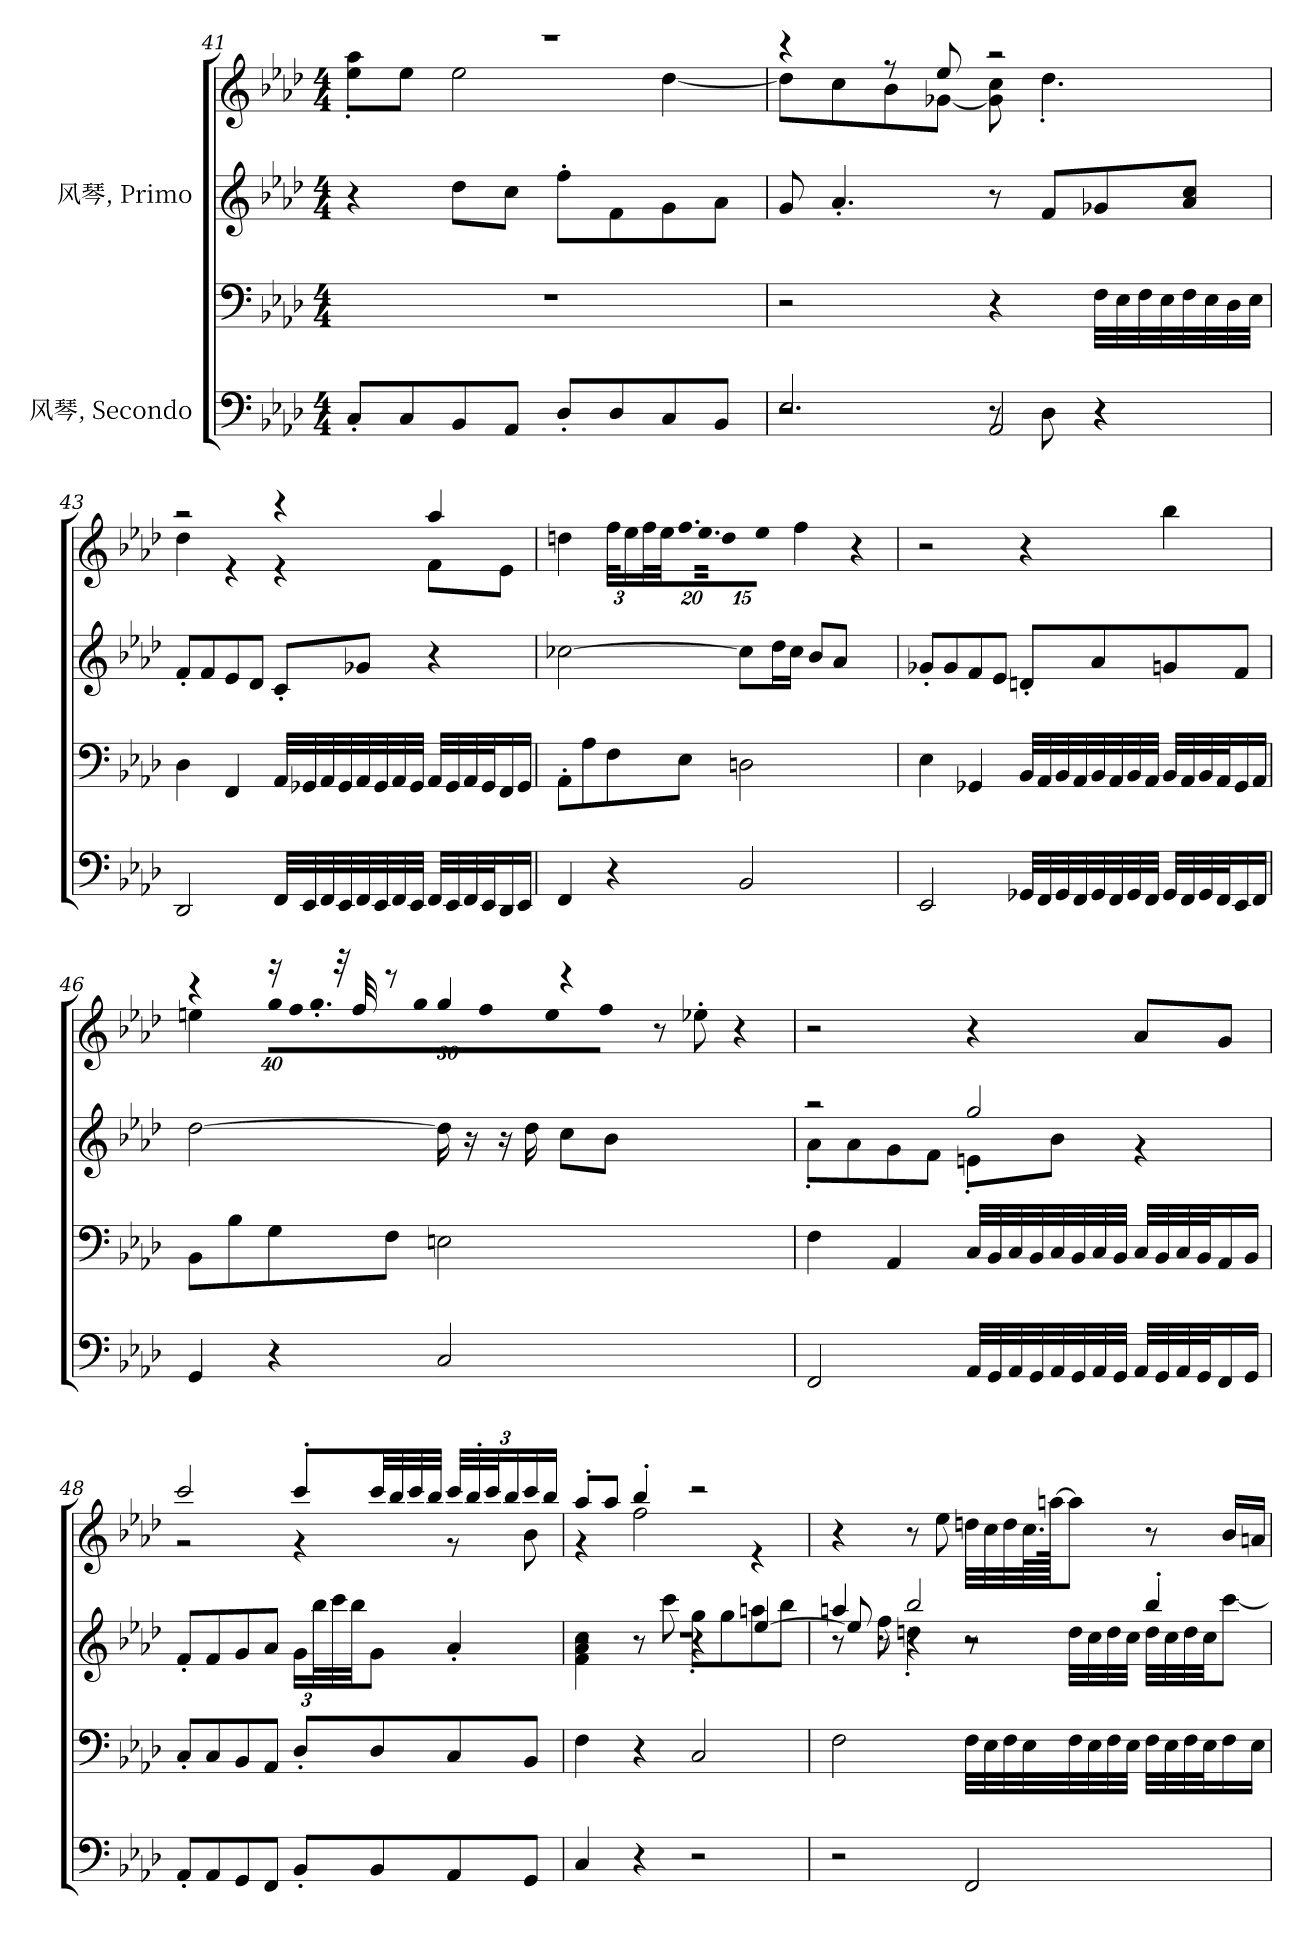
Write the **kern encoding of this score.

**kern	**kern	**kern	**kern
*part2	*part2	*part1	*part1
*staff4	*staff3	*staff2	*staff1
*I"风琴, Secondo	*	*I"风琴, Primo	*
*clefF4	*clefF4	*clefG2	*clefG2
*k[b-e-a-d-]	*k[b-e-a-d-]	*k[b-e-a-d-]	*k[b-e-a-d-]
*M4/4	*M4/4	*M4/4	*M4/4
=41	=41	=41	=41
*	*	*	*^
8C'/L	1r	4r	1r	8ee-\' 8aa-\'L
8C/	.	.	.	8ee-\J
8BB-/	.	8dd-\L	.	2ee-\
8AA-/J	.	8cc\J	.	.
8D-'/L	.	8ff'\L	.	.
8D-/	.	8f\	.	.
8C/	.	8g\	.	[4dd-\
8BB-/J	.	8a-\J	.	.
!!LO:PB:g=z	!!
=42	=42	=42	=42	=42
*^	*	*	*	*
*	*^	*	*	*	*
2.E-/	2r	2r	2r	8g/	4r	8dd-\L]
.	.	.	.	4.a-'/	.	8cc\
.	.	.	.	.	8r	8b-\
.	.	.	.	.	8ee-/	[8g-X\J
.	8r	2AA-/	4r	8r	2r	8g-\] 8cc\
.	8D-\	.	.	8f/L	.	4.dd-'\
4r	4r	.	32F\LLL	8g-X/	.	.
.	.	.	32E-\	.	.	.
.	.	.	32F\	.	.	.
.	.	.	32E-\	.	.	.
.	.	.	32F\	8a-/ 8cc/J	.	.
.	.	.	32E-\	.	.	.
.	.	.	32D-\	.	.	.
.	.	.	32E-\JJJ	.	.	.
*v	*v	*v	*	*	*	*
=43	=43	=43	=43	=43
2DD-/	4D-\	8f'/L	2r	4dd-\
.	.	8f/	.	.
.	4FF/	8e-/	.	4r
.	.	8d-/J	.	.
32FF/LLL	32AA-/LLL	8c'/L	4r	4r
32EE-/	32GG-X/	.	.	.
32FF/	32AA-/	.	.	.
32EE-/	32GG-/	.	.	.
32FF/	32AA-/	8g-X/J	.	.
32EE-/	32GG-/	.	.	.
32FF/	32AA-/	.	.	.
32EE-/JJJ	32GG-/JJJ	.	.	.
32FF/LLL	32AA-/LLL	4r	4aa-/	8f\L
32EE-/	32GG-/	.	.	.
32FF/	32AA-/	.	.	.
32EE-/J	32GG-/J	.	.	.
16DD-/	16FF/	.	.	8e-\J
16EE-/JJ	16GG-/JJ	.	.	.
*	*	*	*v	*v
!!LO:LB:g=z
=44	=44	=44	=44
4FF/	8AA-'\L	[2cc-X\	4ddn\
.	8A-\	.	.
*	*	*	*Xbrackettup
4r	8F\	.	48ff\KLL
.	.	.	24ee-\
.	.	.	32ff\L
.	.	.	32ee-\
!	!	!	!LO:N:vis=32.
.	8E-\J	.	640%17ff\L
!	!	!	!LO:N:vis=32.
.	.	.	640%17ee-\J
.	.	.	1920ryy
!	!	!	!LO:N:vis=32
.	.	.	640%23dd\
!	!	!	!LO:N:vis=32
.	.	.	640%23ee-\JJJ
2BB-/	2Dn\	8cc-\L]	.
.	.	.	4ff\
.	.	16dd-\L	.
.	.	16cc-\JJ	.
.	.	8b-/L	.
.	.	.	4r
.	.	8a-/J	.
1920ryy	1920ryy	1920ryy	.
=45	=45	=45	=45
2EE-/	4E-\	8g-X'/L	2r
.	.	8g-/	.
.	4GG-X/	8f/	.
.	.	8e-/J	.
32GG-X/LLL	32BB-/LLL	8dn'/L	4r
32FF/	32AA-/	.	.
32GG-/	32BB-/	.	.
32FF/	32AA-/	.	.
32GG-/	32BB-/	8a-/	.
32FF/	32AA-/	.	.
32GG-/	32BB-/	.	.
32FF/JJJ	32AA-/JJJ	.	.
32GG-/LLL	32BB-/LLL	8gn/	4bb-\
32FF/	32AA-/	.	.
32GG-/	32BB-/	.	.
32FF/J	32AA-/J	.	.
16EE-/	16GG-/	8f/J	.
16FF/JJ	16AA-/JJ	.	.
!!LO:LB:g=z
=46	=46	=46	=46
*	*	*	*^
4GG/	8BB-\L	[2dd-\	4r	4een\
.	8B-\	.	.	.
!	!	!	!	!LO:N:vis=32
4r	8G\	.	16r	640%23gg\LLL
!	!	!	!	!LO:N:vis=256%9
.	.	.	.	960%17ff\K
!	!	!	!	!LO:N:vis=32.
.	.	.	.	1920%103gg'\
.	.	.	32r	.
.	.	.	32ff/	.
!	!	!	!	!LO:N:vis=32
.	.	.	.	640%23gg\
.	8F\J	.	8r	.
!	!	!	!	!LO:N:vis=32
.	.	.	.	640%23ff\
!	!	!	!	!LO:N:vis=32
.	.	.	.	640%23ee\
!	!	!	!	!LO:N:vis=32
.	.	.	.	640%23ff\JJJ
2C/	2En\	16dd-\]	4gg/	.
.	.	.	.	8r
.	.	16r	.	.
.	.	16r	.	.
.	.	.	.	8ee-X'\
.	.	16dd-\	.	.
.	.	8cc\L	4r	.
.	.	.	.	4r
.	.	8b-\J	.	.
960ryy	960ryy	960ryy	960ryy	.
*	*	*	*v	*v
=47	=47	=47	=47
*	*	*^	*
2FF/	4F\	2r	8a-'\L	2r
.	.	.	8a-\	.
.	4AA-/	.	8g\	.
.	.	.	8f\J	.
32AA-/LLL	32C/LLL	2gg/	8en'\L	4r
32GG/	32BB-/	.	.	.
32AA-/	32C/	.	.	.
32GG/	32BB-/	.	.	.
32AA-/	32C/	.	8b-\J	.
32GG/	32BB-/	.	.	.
32AA-/	32C/	.	.	.
32GG/JJJ	32BB-/JJJ	.	.	.
32AA-/LLL	32C/LLL	.	4r	8a-/L
32GG/	32BB-/	.	.	.
32AA-/	32C/	.	.	.
32GG/J	32BB-/J	.	.	.
16FF/	16AA-/	.	.	8g/J
16GG/JJ	16BB-/JJ	.	.	.
*	*	*v	*v	*
!!LO:PB:g=z
=48	=48	=48	=48
*	*	*	*^
8AA-'/L	8C'/L	8f'/L	2ccc/	2r
8AA-/	8C/	8f/	.	.
8GG/	8BB-/	8g/	.	.
8FF/J	8AA-/J	8a-/J	.	.
*	*	*Xbrackettup	*	*
8BB-'/L	8D-'/L	24g\LL	8ccc'/L	4r
.	.	48bb-\L	.	.
.	.	32ccc\	.	.
.	.	32bb-\JJ	.	.
8BB-/	8D-/	8g\J	32ccc/LL	.
.	.	.	32bb-/	.
.	.	.	32ccc/	.
.	.	.	32bb-/JJJ	.
8AA-/	8C/	4a-'/	32ccc/LLL	8r
.	.	.	32bb-'/	.
.	.	.	48ccc/J	.
.	.	.	24bb-/	.
8GG/J	8BB-/J	.	16ccc/	8b-\
.	.	.	16bb-/JJ	.
=49	=49	=49	=49	=49
*	*	*^	*	*
*	*	*	*^	*	*
4C/	4F\	1r	4f\ 4a-\ 4cc\	2r	8aa-'/L	4r
.	.	.	.	.	8aa-/J	.
4r	4r	.	8r	.	4bb-'/	2ff\
.	.	.	8ccc\	.	.	.
2r	2C/	.	8gg'\L	4r	2r	.
.	.	.	8gg\	.	.	.
.	.	.	8aan\	[4ee-/	.	4r
.	.	.	8bb-\J	.	.	.
*	*	*	*	*	*v	*v
!!LO:LB:g=z
=50	=50	=50	=50	=50	=50
2r	2F\	4aan/	8r	8ee-/]	4r
.	.	.	8ff\	8r	.
.	.	2bb-/	4ddn'\	4r	8r
.	.	.	.	.	8ee-\
2FF/	32F\LLL	.	8r	2r	32ddn\LLL
.	32E-\	.	.	.	32cc\
.	32F\	.	.	.	32dd\
.	32E-\	.	.	.	64.cc\L
.	.	.	.	.	[128aan\JJJK
.	32F\	.	32dd\LLL	.	8aa\J]
.	32E-\	.	32cc\	.	.
.	32F\	.	32dd\	.	.
.	32E-\JJJ	.	32cc\JJJ	.	.
.	32F\LLL	4bb-'/	32dd\LLL	.	8r
.	32E-\	.	32cc\	.	.
.	32F\	.	32dd\	.	.
.	32E-\J	.	32cc\JJ	.	.
.	16F\	.	[8ccc\J	.	16b-/LL
.	16E-\JJ	.	.	.	16an/JJ
*	*	*v	*v	*v	*
=	=	=	=
*-	*-	*-	*-
